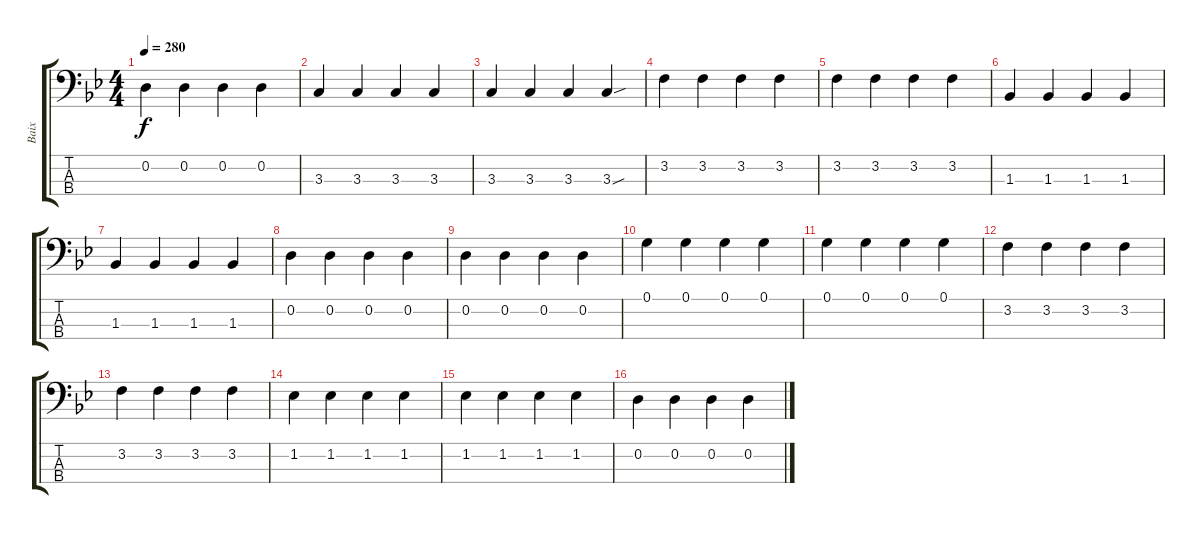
\track ("Baix" "Baix") {instrument electricbassfinger}
\staff {score tabs}
\tuning (G2 D2 A1 E1) {hide}
\ts (4 4)
\tempo 280
\clef f4
\ks bb
0.2.4{dy f} 0.2.4 0.2.4 0.2.4 |
3.3.4 3.3.4 3.3.4 3.3.4 |
3.3.4 3.3.4 3.3.4 3.3{sou}.4 |
3.2.4 3.2.4 3.2.4 3.2.4 |
3.2.4 3.2.4 3.2.4 3.2.4 |
1.3.4 1.3.4 1.3.4 1.3.4 |
1.3.4 1.3.4 1.3.4 1.3.4 |
0.2.4 0.2.4 0.2.4 0.2.4 |
0.2.4 0.2.4 0.2.4 0.2.4 |
0.1.4 0.1.4 0.1.4 0.1.4 |
0.1.4 0.1.4 0.1.4 0.1.4 |
3.2.4 3.2.4 3.2.4 3.2.4 |
3.2.4 3.2.4 3.2.4 3.2.4 |
1.2.4 1.2.4 1.2.4 1.2.4 |
1.2.4 1.2.4 1.2.4 1.2.4 |
0.2.4 0.2.4 0.2.4 0.2.4
